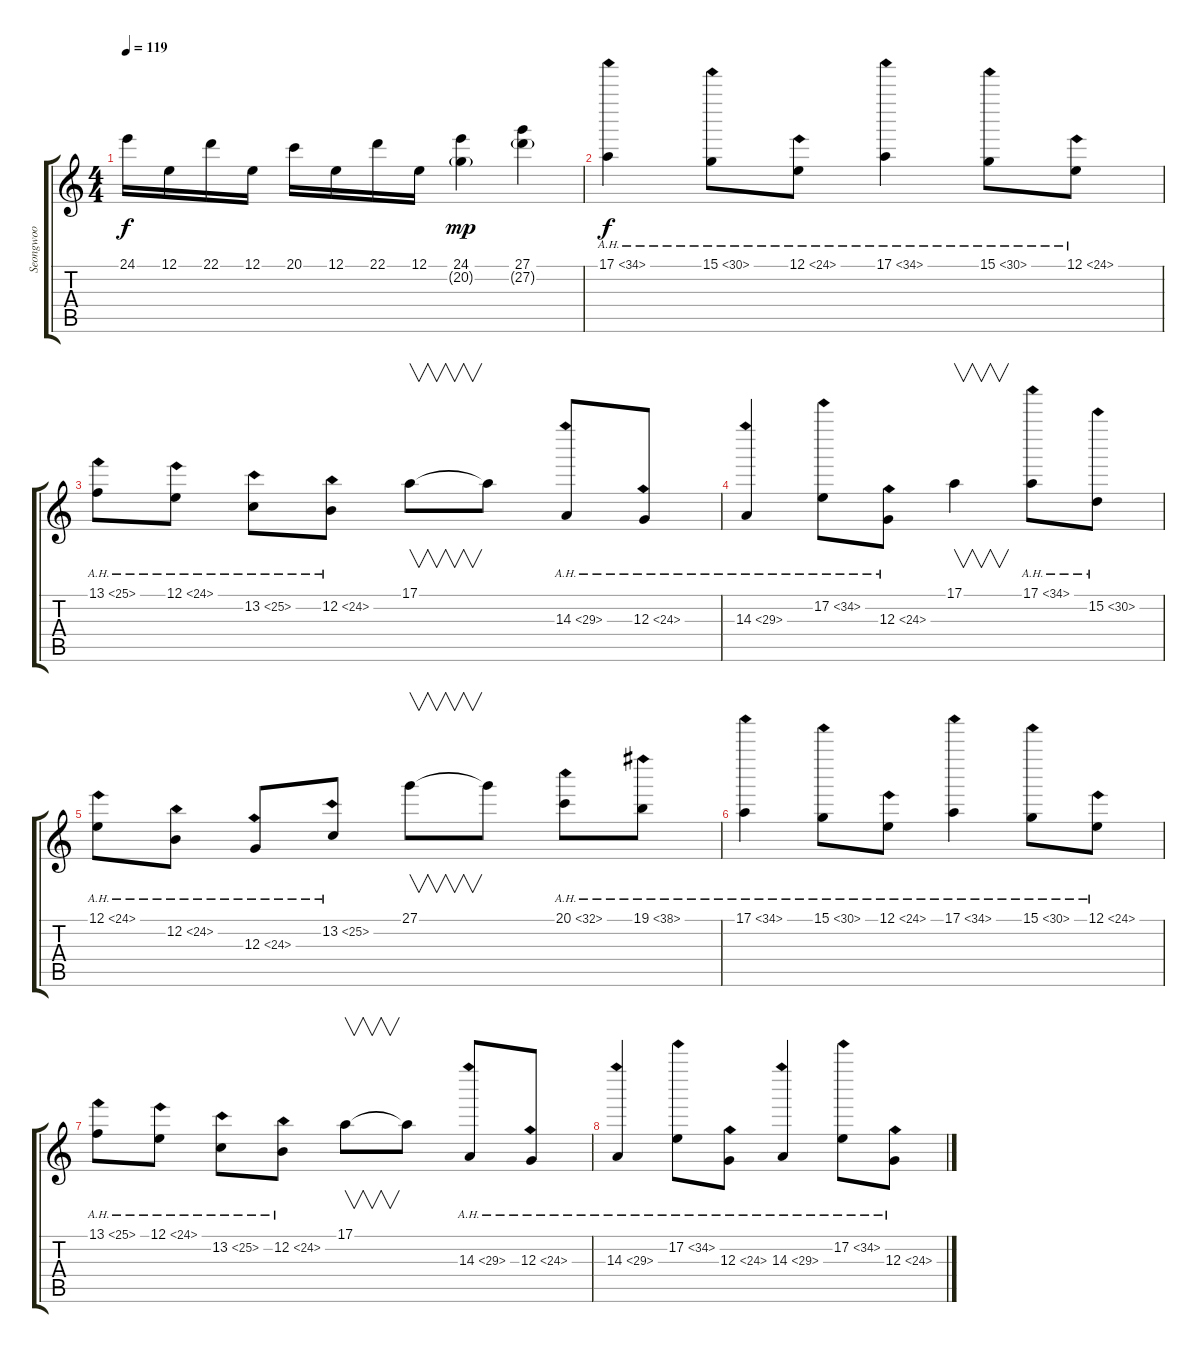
\track ("Seongwoo" "Seongwoo") {instrument flute}
\staff {score tabs}
\tuning (E4 B3 G3 D3 A2 E2) {hide}
\ts (4 4)
\tempo 119
\clef g2
\ks c
24.1.16{dy f} 12.1.16 22.1.16 12.1.16 20.1.16 12.1.16 22.1.16 12.1.16 (24.1 20.2{g}).4{dy mp} (27.1 27.2{g}).4 |
17.1{ah 17}.4{dy f} 15.1{ah 15}.8 12.1{ah 12}.8 17.1{ah 17}.4 15.1{ah 15}.8 12.1{ah 12}.8 |
13.1{ah 12}.8 12.1{ah 12}.8 13.2{ah 12}.8 12.2{ah 12}.8 17.1.8{v} 17.1{t}.8 14.3{ah 15}.8 12.3{ah 12}.8 |
14.3{ah 15}.4 17.2{ah 17}.8 12.3{ah 12}.8 17.1.4{v} 17.1{ah 17}.8 15.2{ah 15}.8 |
12.1{ah 12}.8 12.2{ah 12}.8 12.3{ah 12}.8 13.2{ah 12}.8 27.1.8{v} 27.1{t}.8 20.1{ah 12}.8 19.1{ah 19}.8 |
17.1{ah 17}.4 15.1{ah 15}.8 12.1{ah 12}.8 17.1{ah 17}.4 15.1{ah 15}.8 12.1{ah 12}.8 |
13.1{ah 12}.8 12.1{ah 12}.8 13.2{ah 12}.8 12.2{ah 12}.8 17.1.8{v} 17.1{t}.8 14.3{ah 15}.8 12.3{ah 12}.8 |
14.3{ah 15}.4 17.2{ah 17}.8 12.3{ah 12}.8 14.3{ah 15}.4 17.2{ah 17}.8 12.3{ah 12}.8
